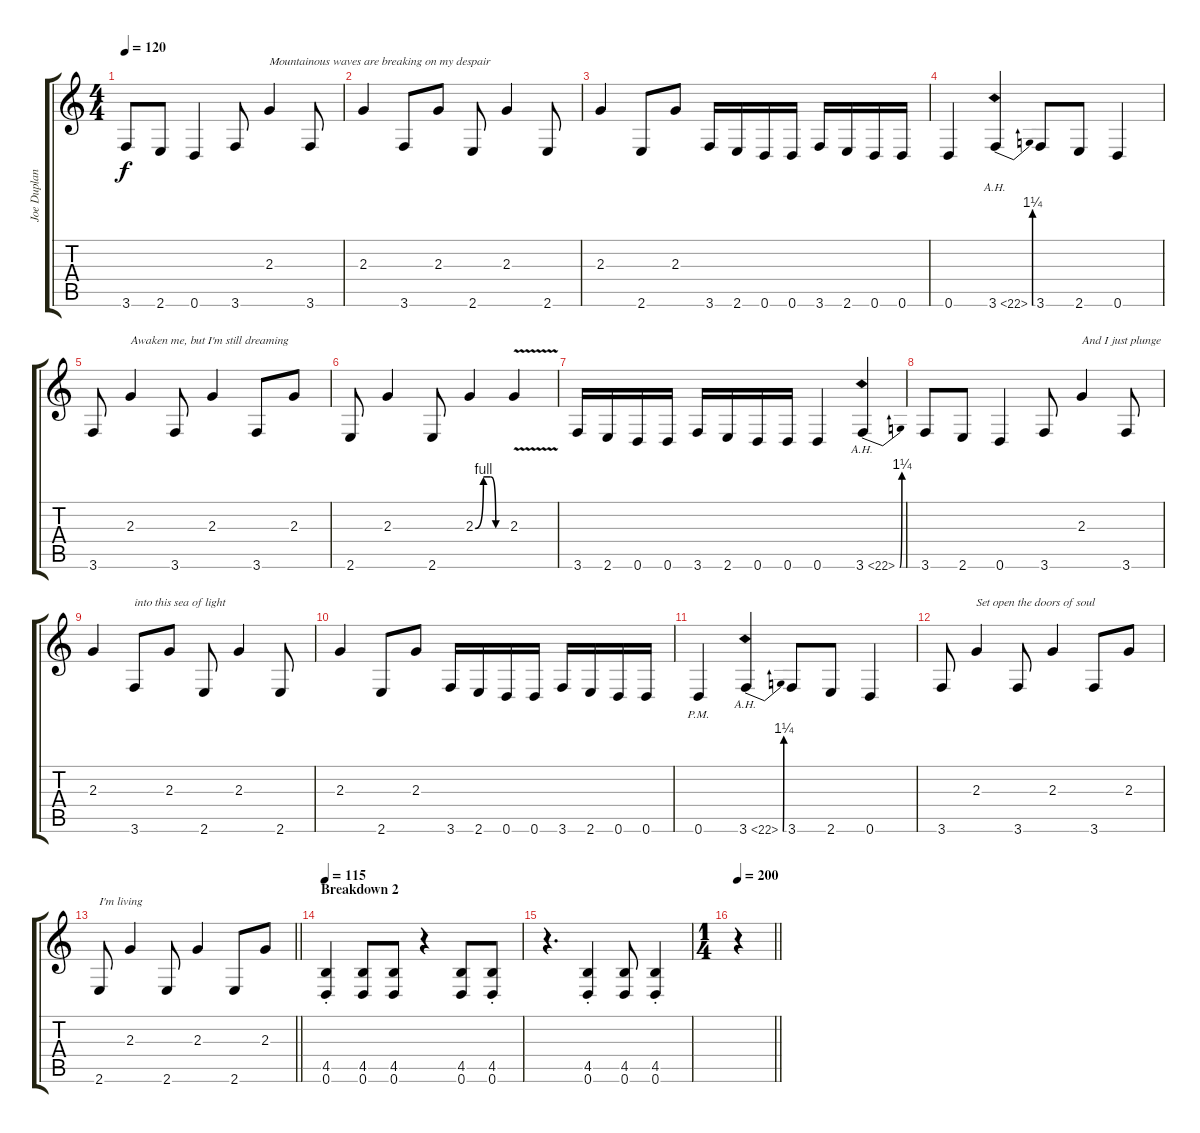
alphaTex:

\track ("Joe Duplantier" "Joe Duplan") {instrument distortionguitar}
\staff {score tabs}
\tuning (D4 A3 F3 C3 G2 D2) {hide}
\ts (4 4)
\tempo 120
\clef g2
\ks c
3.6.8{dy f} 2.6.8 0.6.4 3.6.8 2.3.4{txt "Mountainous waves are breaking on my despair"} 3.6.8 |
2.3.4 3.6.8 2.3.8 2.6.8 2.3.4 2.6.8 |
2.3.4 2.6.8 2.3.8 3.6.16 2.6.16 0.6.16 0.6.16 3.6.16 2.6.16 0.6.16 0.6.16 |
0.6.4 3.6{be (bend 0 0 60 5) ah 19}.4 3.6.8 2.6.8 0.6.4 |
3.6.8 2.3.4{txt "Awaken me, but I'm still dreaming"} 3.6.8 2.3.4 3.6.8 2.3.8 |
2.6.8 2.3.4 2.6.8 2.3{be (custom 0 0 16 4 30 4 40 0 60 0)}.4 2.3{v}.4 |
3.6.16 2.6.16 0.6.16 0.6.16 3.6.16 2.6.16 0.6.16 0.6.16 0.6.4 3.6{be (bend 0 0 60 5) ah 19}.4 |
3.6.8 2.6.8 0.6.4 3.6.8 2.3.4{txt "And I just plunge"} 3.6.8 |
2.3.4 3.6.8{txt "into this sea of light"} 2.3.8 2.6.8 2.3.4 2.6.8 |
2.3.4 2.6.8 2.3.8 3.6.16 2.6.16 0.6.16 0.6.16 3.6.16 2.6.16 0.6.16 0.6.16 |
0.6{pm}.4 3.6{be (bend 0 0 60 5) ah 19}.4 3.6.8 2.6.8 0.6.4 |
3.6.8 2.3.4{txt "Set open the doors of soul"} 3.6.8 2.3.4 3.6.8 2.3.8 |
\barLineRight lightlight
2.6.8{txt "I'm living"} 2.3.4 2.6.8 2.3.4 2.6.8 2.3.8 |
\section ("" "Breakdown 2")
\tempo 115
(4.5{st} 0.6{st}).4 (4.5 0.6).8 (4.5 0.6).8 r.4 (4.5 0.6).8 (4.5{st} 0.6).8 |
r.4{d} (4.5{st} 0.6{st}).4 (4.5 0.6).8 (4.5{st} 0.6{st}).4 |
\ts (1 4)
\tempo 200
\barLineRight lightlight
r.4
